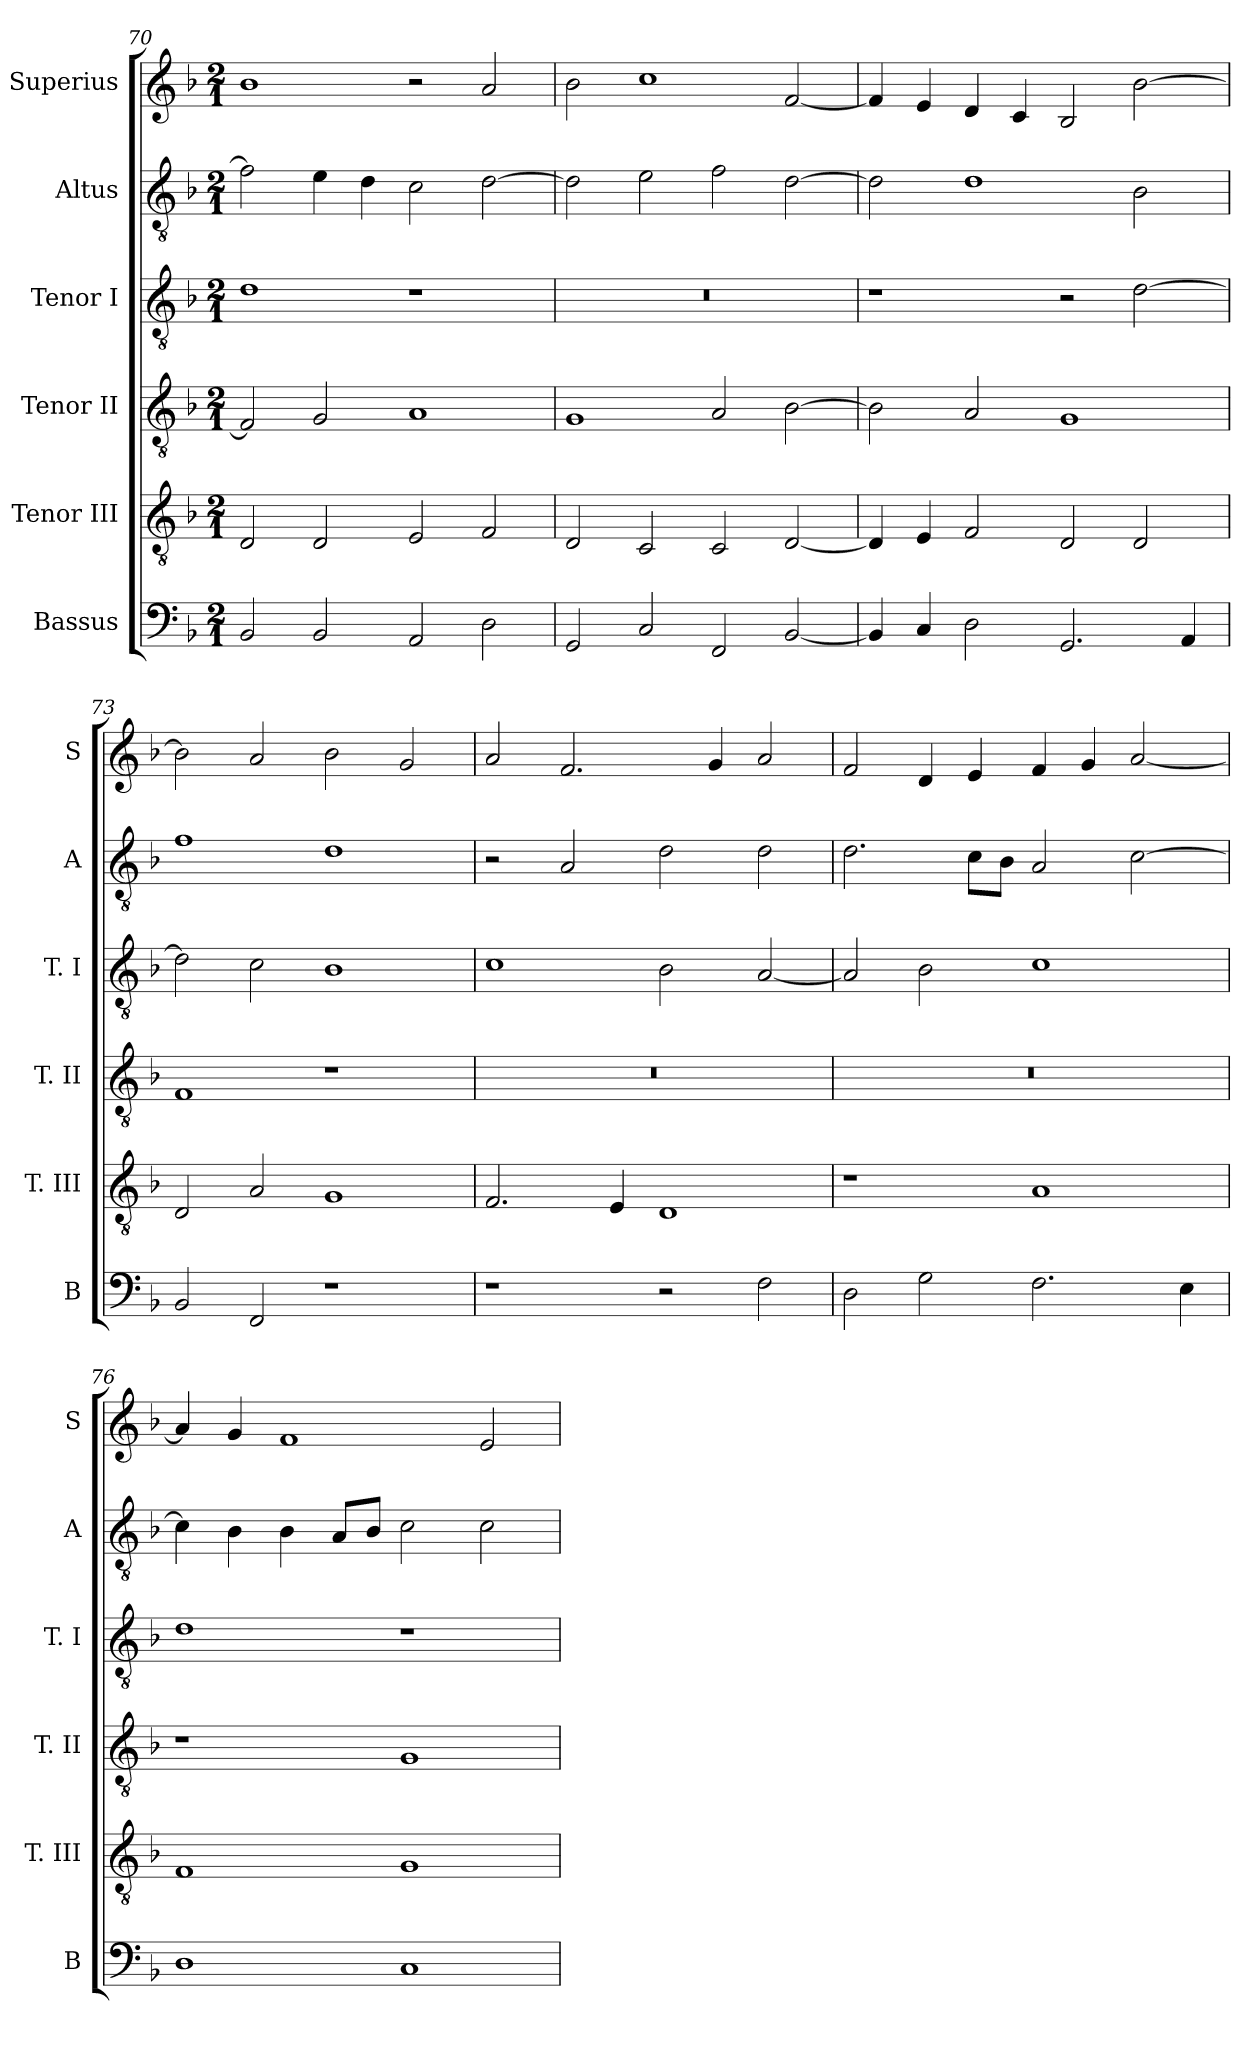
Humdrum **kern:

**kern	**kern	**kern	**kern	**kern	**kern
*part6	*part5	*part4	*part3	*part2	*part1
*staff6	*staff5	*staff4	*staff3	*staff2	*staff1
*I"Bassus	*I"Tenor III	*I"Tenor II	*I"Tenor I	*I"Altus	*I"Superius
*I'B	*I'T. III	*I'T. II	*I'T. I	*I'A	*I'S
*clefF4	*clefGv2	*clefGv2	*clefGv2	*clefGv2	*clefG2
*k[b-]	*k[b-]	*k[b-]	*k[b-]	*k[b-]	*k[b-]
*F:	*F:	*F:	*F:	*F:	*F:
*M2/1	*M2/1	*M2/1	*M2/1	*M2/1	*M2/1
=70	=70	=70	=70	=70	=70
2BB-	2D	2F]	1d	2f]	1b-
2BB-	2D	2G	.	4e	.
.	.	.	.	4d	.
2AA	2E	1A	1r	2c	2r
2D	2F	.	.	[2d	2a
=71	=71	=71	=71	=71	=71
2GG	2D	1G	0r	2d]	2b-
2C	2C	.	.	2e	1cc
2FF	2C	2A	.	2f	.
[2BB-	[2D	[2B-	.	[2d	[2f
=72	=72	=72	=72	=72	=72
4BB-]	4D]	2B-]	1r	2d]	4f]
4C	4E	.	.	.	4e
2D	2F	2A	.	1d	4d
.	.	.	.	.	4c
2.GG	2D	1G	2r	.	2B-
.	2D	.	[2d	2B-	[2b-
4AA	.	.	.	.	.
=73	=73	=73	=73	=73	=73
2BB-	2D	1F	2d]	1f	2b-]
2FF	2A	.	2c	.	2a
1r	1G	1r	1B-	1d	2b-
.	.	.	.	.	2g
=74	=74	=74	=74	=74	=74
1r	2.F	0r	1c	2r	2a
.	.	.	.	2A	2.f
.	4E	.	.	.	.
2r	1D	.	2B-	2d	.
.	.	.	.	.	4g
2F	.	.	[2A	2d	2a
=75	=75	=75	=75	=75	=75
2D	1r	0r	2A]	2.d	2f
2G	.	.	2B-	.	4d
.	.	.	.	8cL	4e
.	.	.	.	8B-J	.
2.F	1A	.	1c	2A	4f
.	.	.	.	.	4g
.	.	.	.	[2c	[2a
4E	.	.	.	.	.
=76	=76	=76	=76	=76	=76
1D	1F	1r	1d	4c]	4a]
.	.	.	.	4B-	4g
.	.	.	.	4B-	1f
.	.	.	.	8AL	.
.	.	.	.	8B-J	.
1C	1G	1G	1r	2c	.
.	.	.	.	2c	2e
=	=	=	=	=	=
*-	*-	*-	*-	*-	*-
